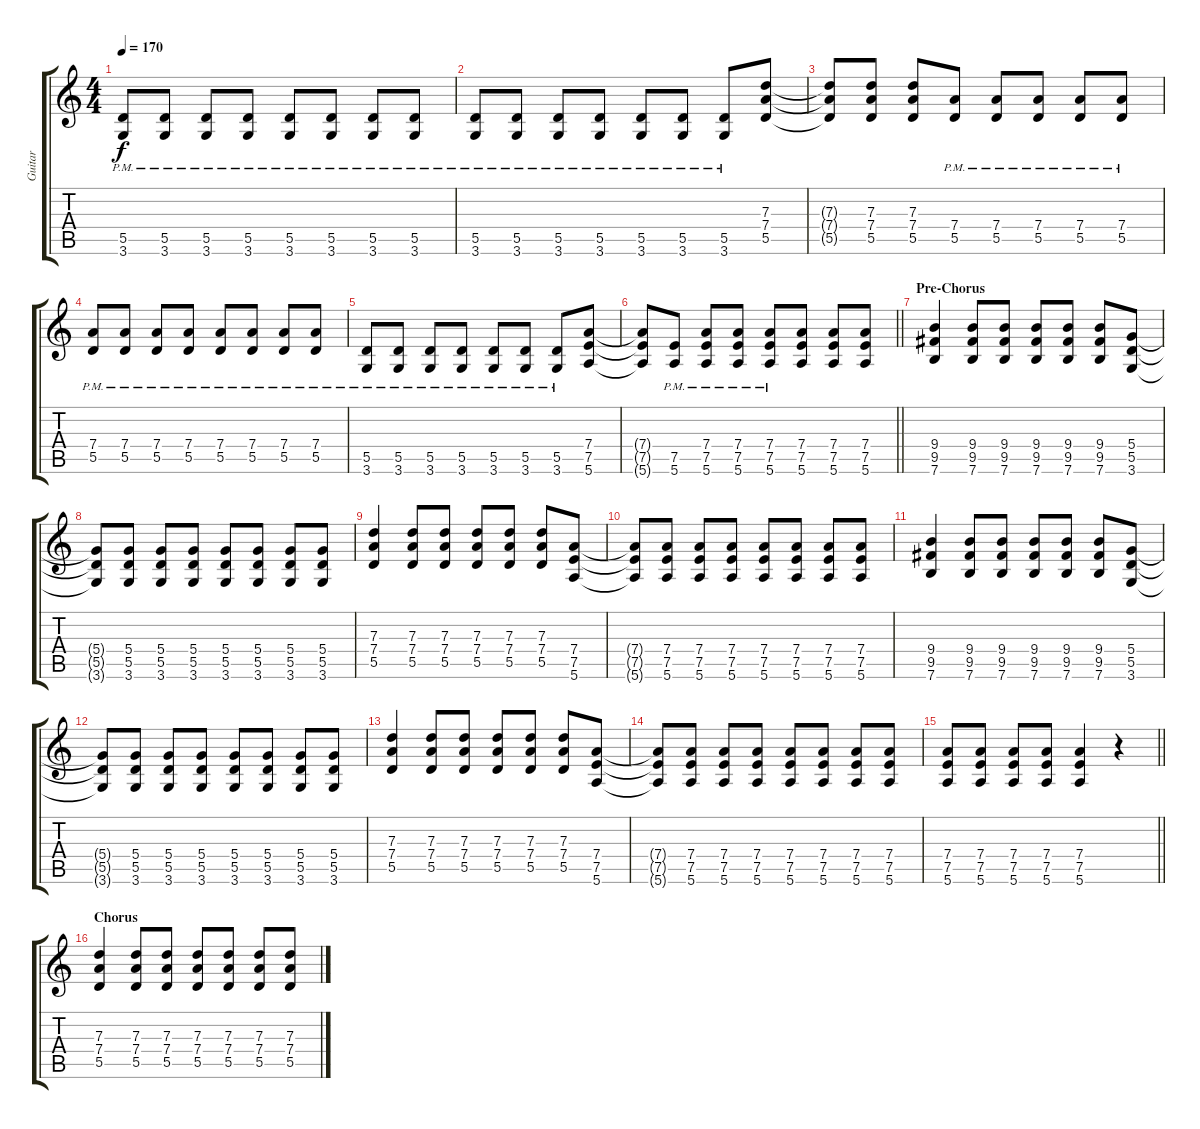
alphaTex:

\track ("Guitar" "Guitar") {instrument distortionguitar}
\staff {score tabs}
\tuning (E4 B3 G3 D3 A2 E2) {hide}
\ts (4 4)
\tempo 170
\clef g2
\ks c
(5.5{pm} 3.6{pm}).8{dy f} (5.5{pm} 3.6{pm}).8 (5.5{pm} 3.6{pm}).8 (5.5{pm} 3.6{pm}).8 (5.5{pm} 3.6{pm}).8 (5.5{pm} 3.6{pm}).8 (5.5{pm} 3.6{pm}).8 (5.5{pm} 3.6{pm}).8 |
(5.5{pm} 3.6{pm}).8 (5.5{pm} 3.6{pm}).8 (5.5{pm} 3.6{pm}).8 (5.5{pm} 3.6{pm}).8 (5.5{pm} 3.6{pm}).8 (5.5{pm} 3.6{pm}).8 (5.5{pm} 3.6{pm}).8 (7.3 7.4 5.5).8 |
(7.3{t} 7.4{t} 5.5{t}).8 (7.3 7.4 5.5).8 (7.3 7.4 5.5).8 (7.4{pm} 5.5{pm}).8 (7.4{pm} 5.5{pm}).8 (7.4{pm} 5.5{pm}).8 (7.4{pm} 5.5{pm}).8 (7.4{pm} 5.5{pm}).8 |
(7.4{pm} 5.5{pm}).8 (7.4{pm} 5.5{pm}).8 (7.4{pm} 5.5{pm}).8 (7.4{pm} 5.5{pm}).8 (7.4{pm} 5.5{pm}).8 (7.4{pm} 5.5{pm}).8 (7.4{pm} 5.5{pm}).8 (7.4{pm} 5.5{pm}).8 |
(5.5{pm} 3.6{pm}).8 (5.5{pm} 3.6{pm}).8 (5.5{pm} 3.6{pm}).8 (5.5{pm} 3.6{pm}).8 (5.5{pm} 3.6{pm}).8 (5.5{pm} 3.6{pm}).8 (5.5{pm} 3.6{pm}).8 (7.4 7.5 5.6).8 |
\barLineRight lightlight
(7.4{t} 7.5{t} 5.6{t}).8 (7.5{pm} 5.6).8 (7.4{pm} 7.5{pm} 5.6).8 (7.4{pm} 7.5{pm} 5.6).8 (7.4{pm} 7.5 5.6).8 (7.4 7.5 5.6).8 (7.4 7.5 5.6).8 (7.4 7.5 5.6).8 |
\section ("" "Pre-Chorus")
(9.4 9.5 7.6).4 (9.4 9.5 7.6).8 (9.4 9.5 7.6).8 (9.4 9.5 7.6).8 (9.4 9.5 7.6).8 (9.4 9.5 7.6).8 (5.4 5.5 3.6).8 |
(5.4{t} 5.5{t} 3.6{t}).8 (5.4 5.5 3.6).8 (5.4 5.5 3.6).8 (5.4 5.5 3.6).8 (5.4 5.5 3.6).8 (5.4 5.5 3.6).8 (5.4 5.5 3.6).8 (5.4 5.5 3.6).8 |
(7.3 7.4 5.5).4 (7.3 7.4 5.5).8 (7.3 7.4 5.5).8 (7.3 7.4 5.5).8 (7.3 7.4 5.5).8 (7.3 7.4 5.5).8 (7.4 7.5 5.6).8 |
(7.4{t} 7.5{t} 5.6{t}).8 (7.4 7.5 5.6).8 (7.4 7.5 5.6).8 (7.4 7.5 5.6).8 (7.4 7.5 5.6).8 (7.4 7.5 5.6).8 (7.4 7.5 5.6).8 (7.4 7.5 5.6).8 |
(9.4 9.5 7.6).4 (9.4 9.5 7.6).8 (9.4 9.5 7.6).8 (9.4 9.5 7.6).8 (9.4 9.5 7.6).8 (9.4 9.5 7.6).8 (5.4 5.5 3.6).8 |
(5.4{t} 5.5{t} 3.6{t}).8 (5.4 5.5 3.6).8 (5.4 5.5 3.6).8 (5.4 5.5 3.6).8 (5.4 5.5 3.6).8 (5.4 5.5 3.6).8 (5.4 5.5 3.6).8 (5.4 5.5 3.6).8 |
(7.3 7.4 5.5).4 (7.3 7.4 5.5).8 (7.3 7.4 5.5).8 (7.3 7.4 5.5).8 (7.3 7.4 5.5).8 (7.3 7.4 5.5).8 (7.4 7.5 5.6).8 |
(7.4{t} 7.5{t} 5.6{t}).8 (7.4 7.5 5.6).8 (7.4 7.5 5.6).8 (7.4 7.5 5.6).8 (7.4 7.5 5.6).8 (7.4 7.5 5.6).8 (7.4 7.5 5.6).8 (7.4 7.5 5.6).8 |
\barLineRight lightlight
(7.4 7.5 5.6).8 (7.4 7.5 5.6).8 (7.4 7.5 5.6).8 (7.4 7.5 5.6).8 (7.4 7.5 5.6).4 r.4 |
\section ("" "Chorus")
(7.3 7.4 5.5).4 (7.3 7.4 5.5).8 (7.3 7.4 5.5).8 (7.3 7.4 5.5).8 (7.3 7.4 5.5).8 (7.3 7.4 5.5).8 (7.3 7.4 5.5).8
